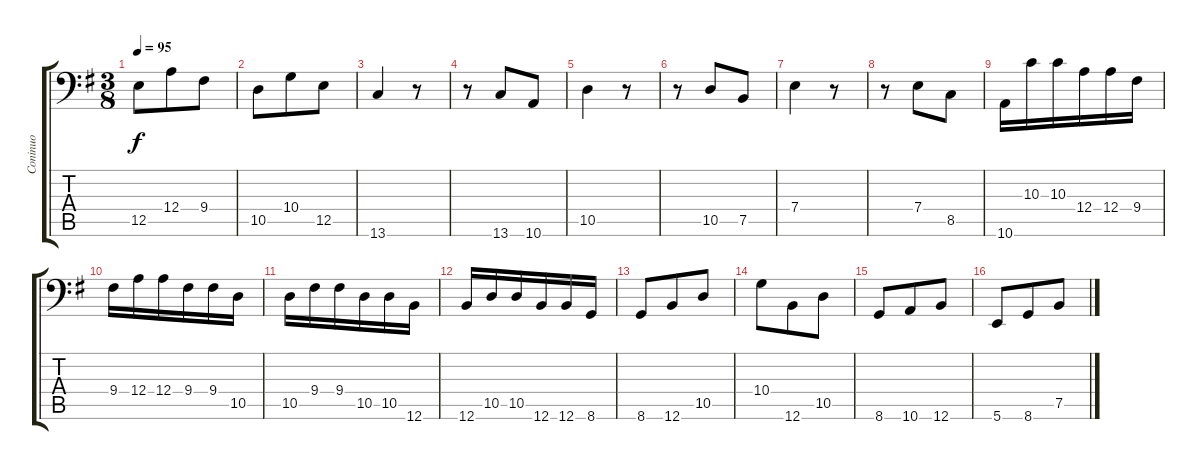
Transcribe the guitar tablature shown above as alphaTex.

\track ("Coninuo" "Coninuo") {instrument contrabass}
\staff {score tabs}
\tuning (C3 G2 D2 A1 E1 B0) {hide}
\ts (3 8)
\tempo 95
\clef f4
\ks g
12.5.8{dy f} 12.4.8 9.4.8 |
10.5.8 10.4.8 12.5.8 |
13.6.4 r.8 |
r.8 13.6.8{beam merge} 10.6.8 |
10.5.4 r.8 |
r.8 10.5.8{beam merge} 7.5.8 |
7.4.4 r.8 |
r.8 7.4.8{beam merge} 8.5.8 |
10.6.16 10.3.16{beam merge} 10.3.16 12.4.16{beam merge} 12.4.16 9.4.16 |
9.4.16 12.4.16{beam merge} 12.4.16 9.4.16{beam merge} 9.4.16 10.5.16 |
10.5.16 9.4.16{beam merge} 9.4.16 10.5.16{beam merge} 10.5.16 12.6.16 |
12.6.16 10.5.16{beam merge} 10.5.16 12.6.16{beam merge} 12.6.16 8.6.16 |
8.6.8 12.6.8 10.5.8 |
10.4.8 12.6.8 10.5.8 |
8.6.8 10.6.8 12.6.8 |
5.6.8 8.6.8 7.5.8
